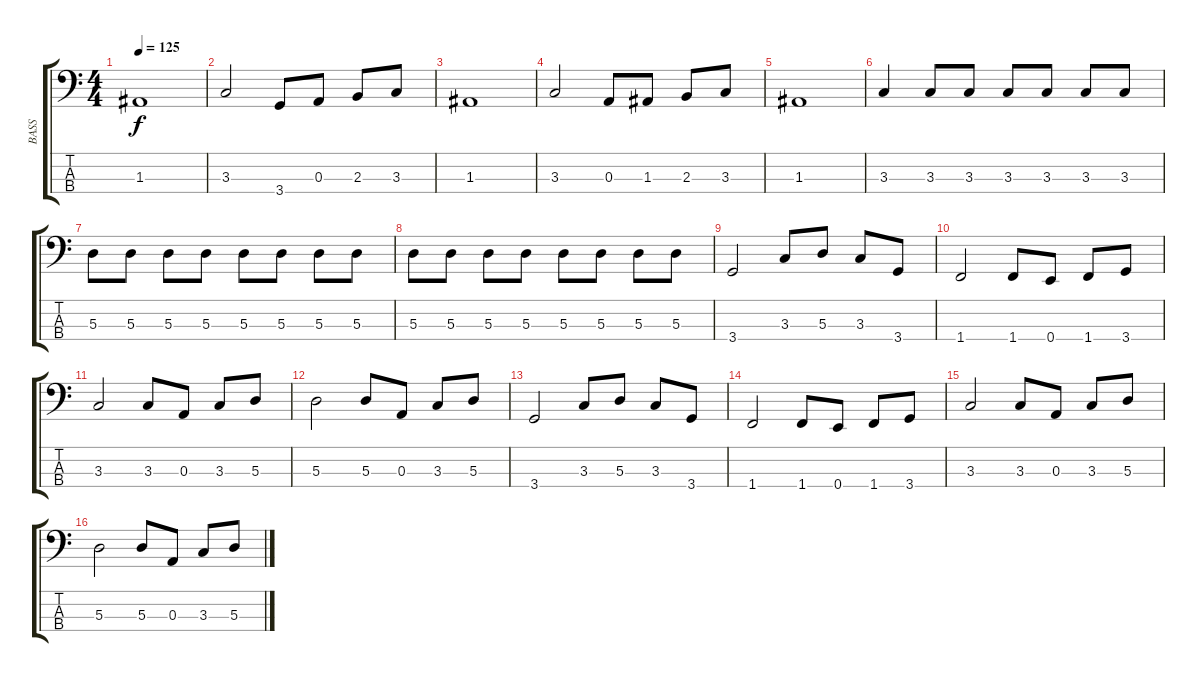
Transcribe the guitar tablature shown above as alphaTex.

\track ("BASS" "BASS") {instrument electricbassfinger}
\staff {score tabs}
\tuning (G2 D2 A1 E1) {hide}
\ts (4 4)
\tempo 125
\clef f4
\ks c
1.3.1{dy f} |
3.3.2 3.4.8 0.3.8 2.3.8 3.3.8 |
1.3.1 |
3.3.2 0.3.8 1.3.8 2.3.8 3.3.8 |
1.3.1 |
3.3.4 3.3.8 3.3.8 3.3.8 3.3.8 3.3.8 3.3.8 |
5.3.8 5.3.8 5.3.8 5.3.8 5.3.8 5.3.8 5.3.8 5.3.8 |
5.3.8 5.3.8 5.3.8 5.3.8 5.3.8 5.3.8 5.3.8 5.3.8 |
3.4.2 3.3.8 5.3.8 3.3.8 3.4.8 |
1.4.2 1.4.8 0.4.8 1.4.8 3.4.8 |
3.3.2 3.3.8 0.3.8 3.3.8 5.3.8 |
5.3.2 5.3.8 0.3.8 3.3.8 5.3.8 |
3.4.2 3.3.8 5.3.8 3.3.8 3.4.8 |
1.4.2 1.4.8 0.4.8 1.4.8 3.4.8 |
3.3.2 3.3.8 0.3.8 3.3.8 5.3.8 |
5.3.2 5.3.8 0.3.8 3.3.8 5.3.8
